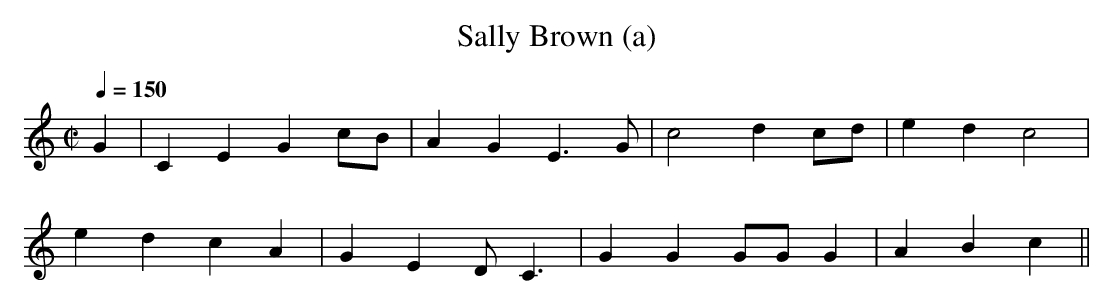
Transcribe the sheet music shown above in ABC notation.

X:1
T:Sally Brown (a)
M:C|
L:1/8
Q:1/4=150
K:C
G2|\
C2E2 G2cB|A2G2 E3G|c4   d2cd|e2d2 c4|
e2d2 c2A2|G2E2 DC3|G2G2 GGG2|A2B2 c2||
